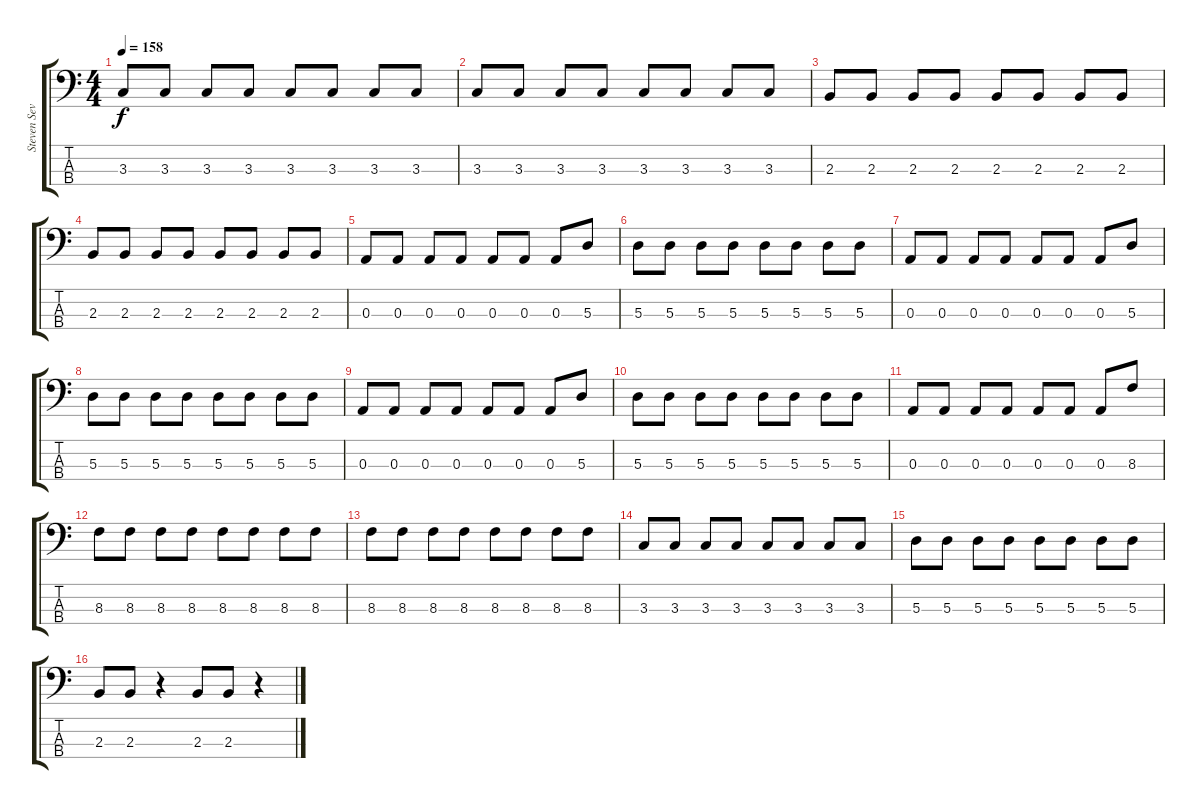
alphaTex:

\track ("Steven Severin" "Steven Sev") {instrument electricbassfinger}
\staff {score tabs}
\tuning (G2 D2 A1 E1) {hide}
\ts (4 4)
\tempo 158
\clef f4
\ks c
3.3.8{dy f} 3.3.8 3.3.8 3.3.8 3.3.8 3.3.8 3.3.8 3.3.8 |
3.3.8 3.3.8 3.3.8 3.3.8 3.3.8 3.3.8 3.3.8 3.3.8 |
2.3.8 2.3.8 2.3.8 2.3.8 2.3.8 2.3.8 2.3.8 2.3.8 |
2.3.8 2.3.8 2.3.8 2.3.8 2.3.8 2.3.8 2.3.8 2.3.8 |
0.3.8 0.3.8 0.3.8 0.3.8 0.3.8 0.3.8 0.3.8 5.3.8 |
5.3.8 5.3.8 5.3.8 5.3.8 5.3.8 5.3.8 5.3.8 5.3.8 |
0.3.8 0.3.8 0.3.8 0.3.8 0.3.8 0.3.8 0.3.8 5.3.8 |
5.3.8 5.3.8 5.3.8 5.3.8 5.3.8 5.3.8 5.3.8 5.3.8 |
0.3.8 0.3.8 0.3.8 0.3.8 0.3.8 0.3.8 0.3.8 5.3.8 |
5.3.8 5.3.8 5.3.8 5.3.8 5.3.8 5.3.8 5.3.8 5.3.8 |
0.3.8 0.3.8 0.3.8 0.3.8 0.3.8 0.3.8 0.3.8 8.3.8 |
8.3.8 8.3.8 8.3.8 8.3.8 8.3.8 8.3.8 8.3.8 8.3.8 |
8.3.8 8.3.8 8.3.8 8.3.8 8.3.8 8.3.8 8.3.8 8.3.8 |
3.3.8 3.3.8 3.3.8 3.3.8 3.3.8 3.3.8 3.3.8 3.3.8 |
5.3.8 5.3.8 5.3.8 5.3.8 5.3.8 5.3.8 5.3.8 5.3.8 |
2.3.8 2.3.8 r.4 2.3.8 2.3.8 r.4
